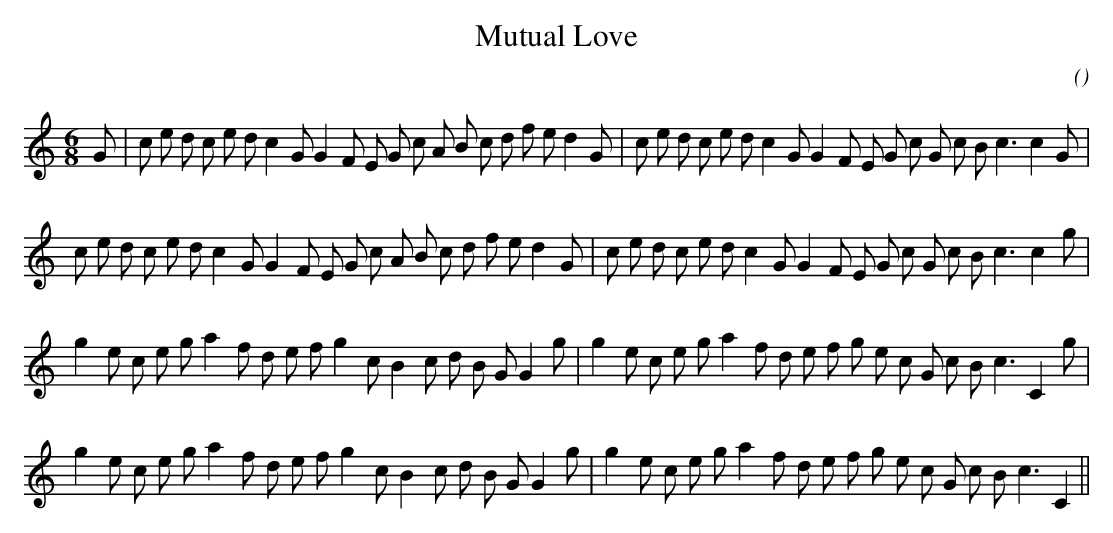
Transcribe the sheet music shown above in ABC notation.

X:1
T: Mutual Love
C:
O:
M:6/8
K:C
K:C
M:6/8
L:1/16
G2 |c2 e2 d2 c2 e2 d2 c4 G2 G4 F2 E2 G2 c2 A2 B2 c2 d2 f2 e2 d4 G2 |c2 e2 d2 c2 e2 d2 c4 G2 G4 F2 E2 G2 c2 G2 c2 B2 c6c4 G2 |
c2 e2 d2 c2 e2 d2 c4 G2 G4 F2 E2 G2 c2 A2 B2 c2 d2 f2 e2 d4 G2 |c2 e2 d2 c2 e2 d2 c4 G2 G4 F2 E2 G2 c2 G2 c2 B2 c6c4 g2 |
g4 e2 c2 e2 g2 a4 f2 d2 e2 f2 g4 c2 B4 c2 d2 B2 G2 G4 g2 |g4 e2 c2 e2 g2 a4 f2 d2 e2 f2 g2 e2 c2 G2 c2 B2 c6 C4 g2 |
g4 e2 c2 e2 g2 a4 f2 d2 e2 f2 g4 c2 B4 c2 d2 B2 G2 G4 g2 |g4 e2 c2 e2 g2 a4 f2 d2 e2 f2 g2 e2 c2 G2 c2 B2 c6 C4 ||
